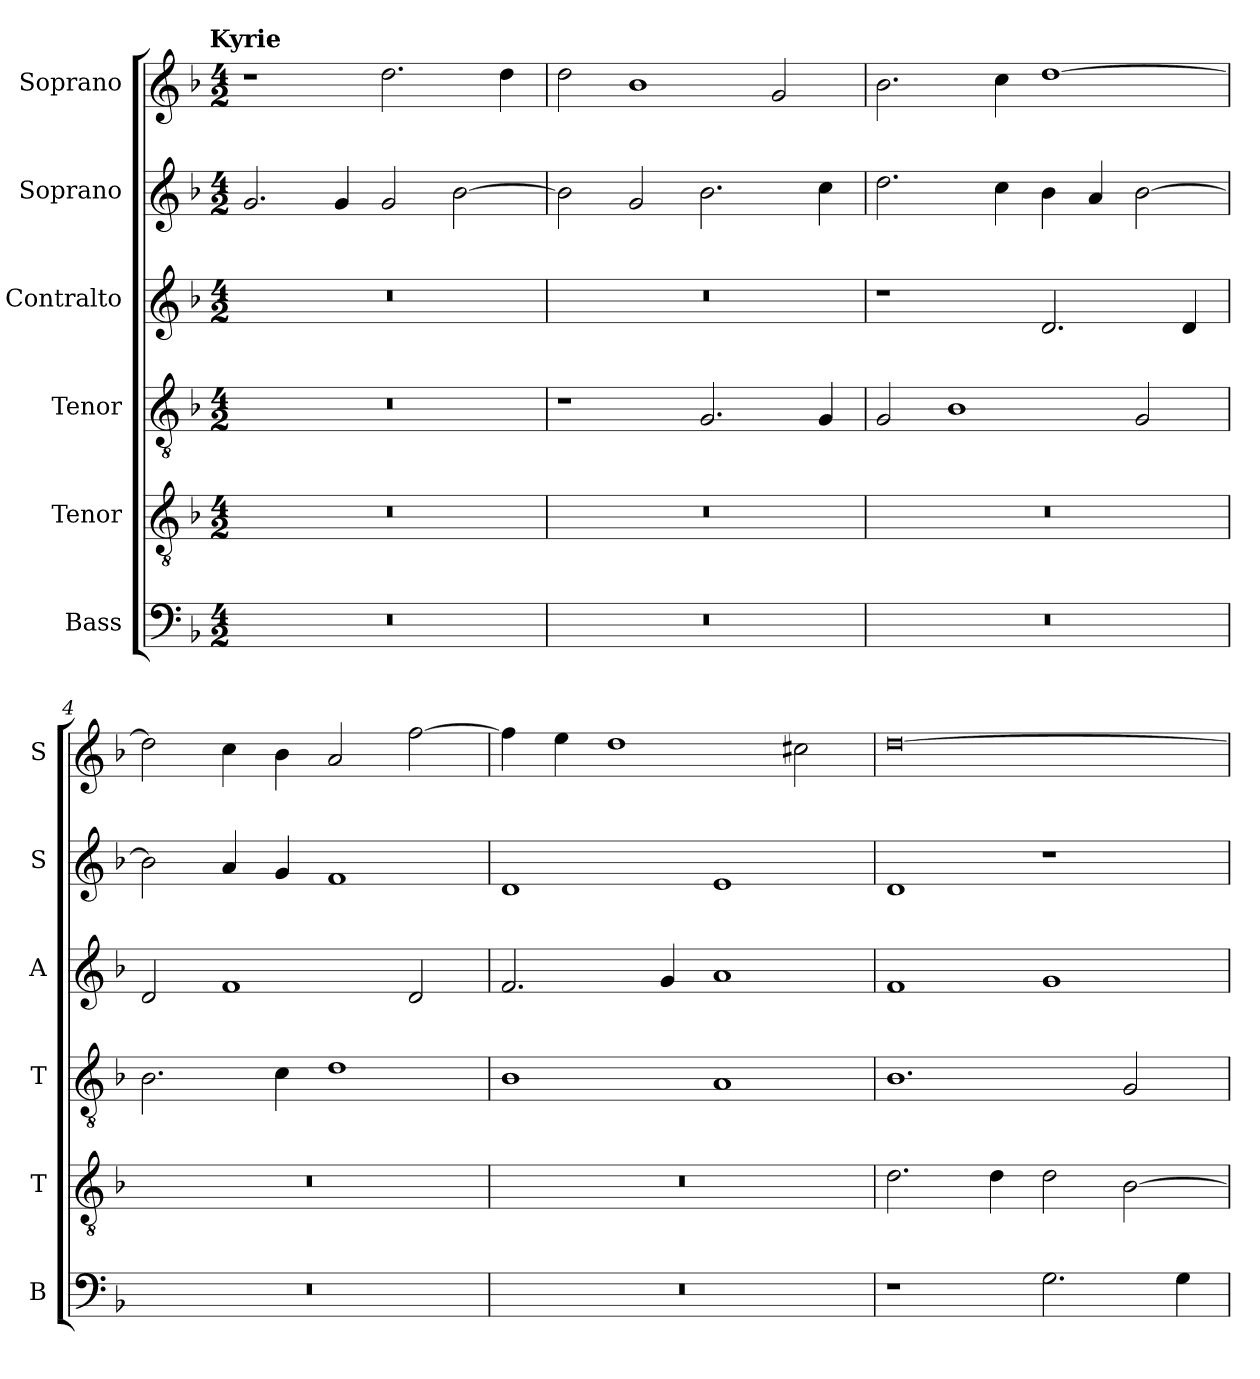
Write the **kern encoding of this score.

**kern	**kern	**kern	**kern	**kern	**kern
*part6	*part5	*part4	*part3	*part2	*part1
*staff6	*staff5	*staff4	*staff3	*staff2	*staff1
*I"Bass	*I"Tenor	*I"Tenor	*I"Contralto	*I"Soprano	*I"Soprano
*I'B	*I'T	*I'T	*I'A	*I'S	*I'S
*clefF4	*clefGv2	*clefGv2	*clefG2	*clefG2	*clefG2
*k[b-]	*k[b-]	*k[b-]	*k[b-]	*k[b-]	*k[b-]
*G:dor	*G:dor	*G:dor	*G:dor	*G:dor	*G:dor
!!LO:TX:omd:t=Kyrie
*M4/2	*M4/2	*M4/2	*M4/2	*M4/2	*M4/2
=1	=1	=1	=1	=1	=1
0r	0r	0r	0r	2.g	1r
.	.	.	.	4g	.
.	.	.	.	2g	2.dd
.	.	.	.	[2b-	.
.	.	.	.	.	4dd
=2	=2	=2	=2	=2	=2
0r	0r	1r	0r	2b-]	2dd
.	.	.	.	2g	1b-
.	.	2.G	.	2.b-	.
.	.	.	.	.	2g
.	.	4G	.	4cc	.
=3	=3	=3	=3	=3	=3
0r	0r	2G	1r	2.dd	2.b-
.	.	1B-	.	.	.
.	.	.	.	4cc	4cc
.	.	.	2.d	4b-	[1dd
.	.	.	.	4a	.
.	.	2G	.	[2b-	.
.	.	.	4d	.	.
=4	=4	=4	=4	=4	=4
0r	0r	2.B-	2d	2b-]	2dd]
.	.	.	1f	4a	4cc
.	.	4c	.	4g	4b-
.	.	1d	.	1f	2a
.	.	.	2d	.	[2ff
=5	=5	=5	=5	=5	=5
0r	0r	1B-	2.f	1d	4ff]
.	.	.	.	.	4ee
.	.	.	.	.	1dd
.	.	.	4g	.	.
.	.	1A	1a	1e	.
.	.	.	.	.	2cc#X
=6	=6	=6	=6	=6	=6
1r	2.d	1.B-	1f	1d	[0dd
.	4d	.	.	.	.
2.G	2d	.	1g	1r	.
.	[2B-	2G	.	.	.
4G	.	.	.	.	.
=	=	=	=	=	=
*-	*-	*-	*-	*-	*-
